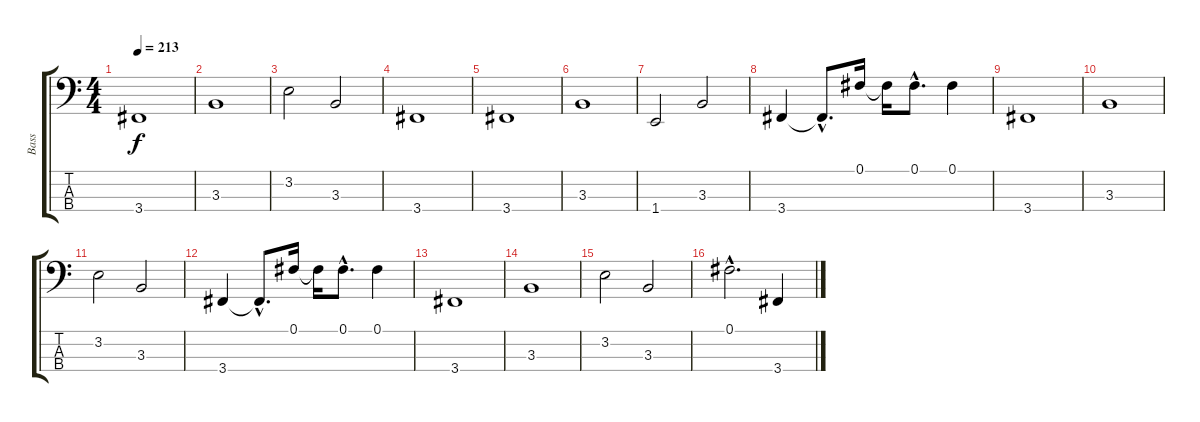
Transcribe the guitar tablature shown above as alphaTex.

\track ("Bass" "Bass") {instrument electricbassfinger}
\staff {score tabs}
\tuning (Gb2 Db2 Ab1 Eb1) {hide}
\ts (4 4)
\tempo 213
\clef f4
\ks c
3.4.1{dy f} |
3.3.1 |
3.2.2 3.3.2 |
3.4.1 |
3.4.1 |
3.3.1 |
1.4.2 3.3.2 |
3.4.4 3.4{hac t}.8{d} 0.1.16 0.1{t}.16 0.1{hac}.8{d} 0.1.4 |
3.4.1 |
3.3.1 |
3.2.2 3.3.2 |
3.4.4 3.4{hac t}.8{d} 0.1.16 0.1{t}.16 0.1{hac}.8{d} 0.1.4 |
3.4.1 |
3.3.1 |
3.2.2 3.3.2 |
0.1{hac}.2{d} 3.4{ss}.4
